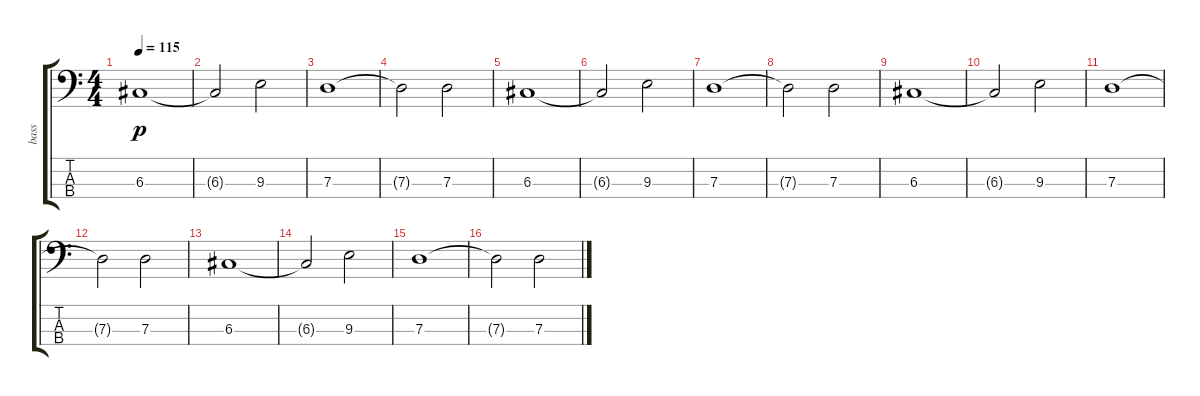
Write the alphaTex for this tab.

\track ("bass" "bass") {instrument electricbassfinger}
\staff {score tabs}
\tuning (F2 C2 G1 C1) {hide}
\ts (4 4)
\tempo 115
\clef f4
\ks c
6.3.1{dy p} |
6.3{t}.2 9.3.2 |
7.3.1 |
7.3{t}.2 7.3.2 |
6.3.1 |
6.3{t}.2 9.3.2 |
7.3.1 |
7.3{t}.2 7.3.2 |
6.3.1 |
6.3{t}.2 9.3.2 |
7.3.1 |
7.3{t}.2 7.3.2 |
6.3.1 |
6.3{t}.2 9.3.2 |
7.3.1 |
7.3{t}.2 7.3.2
